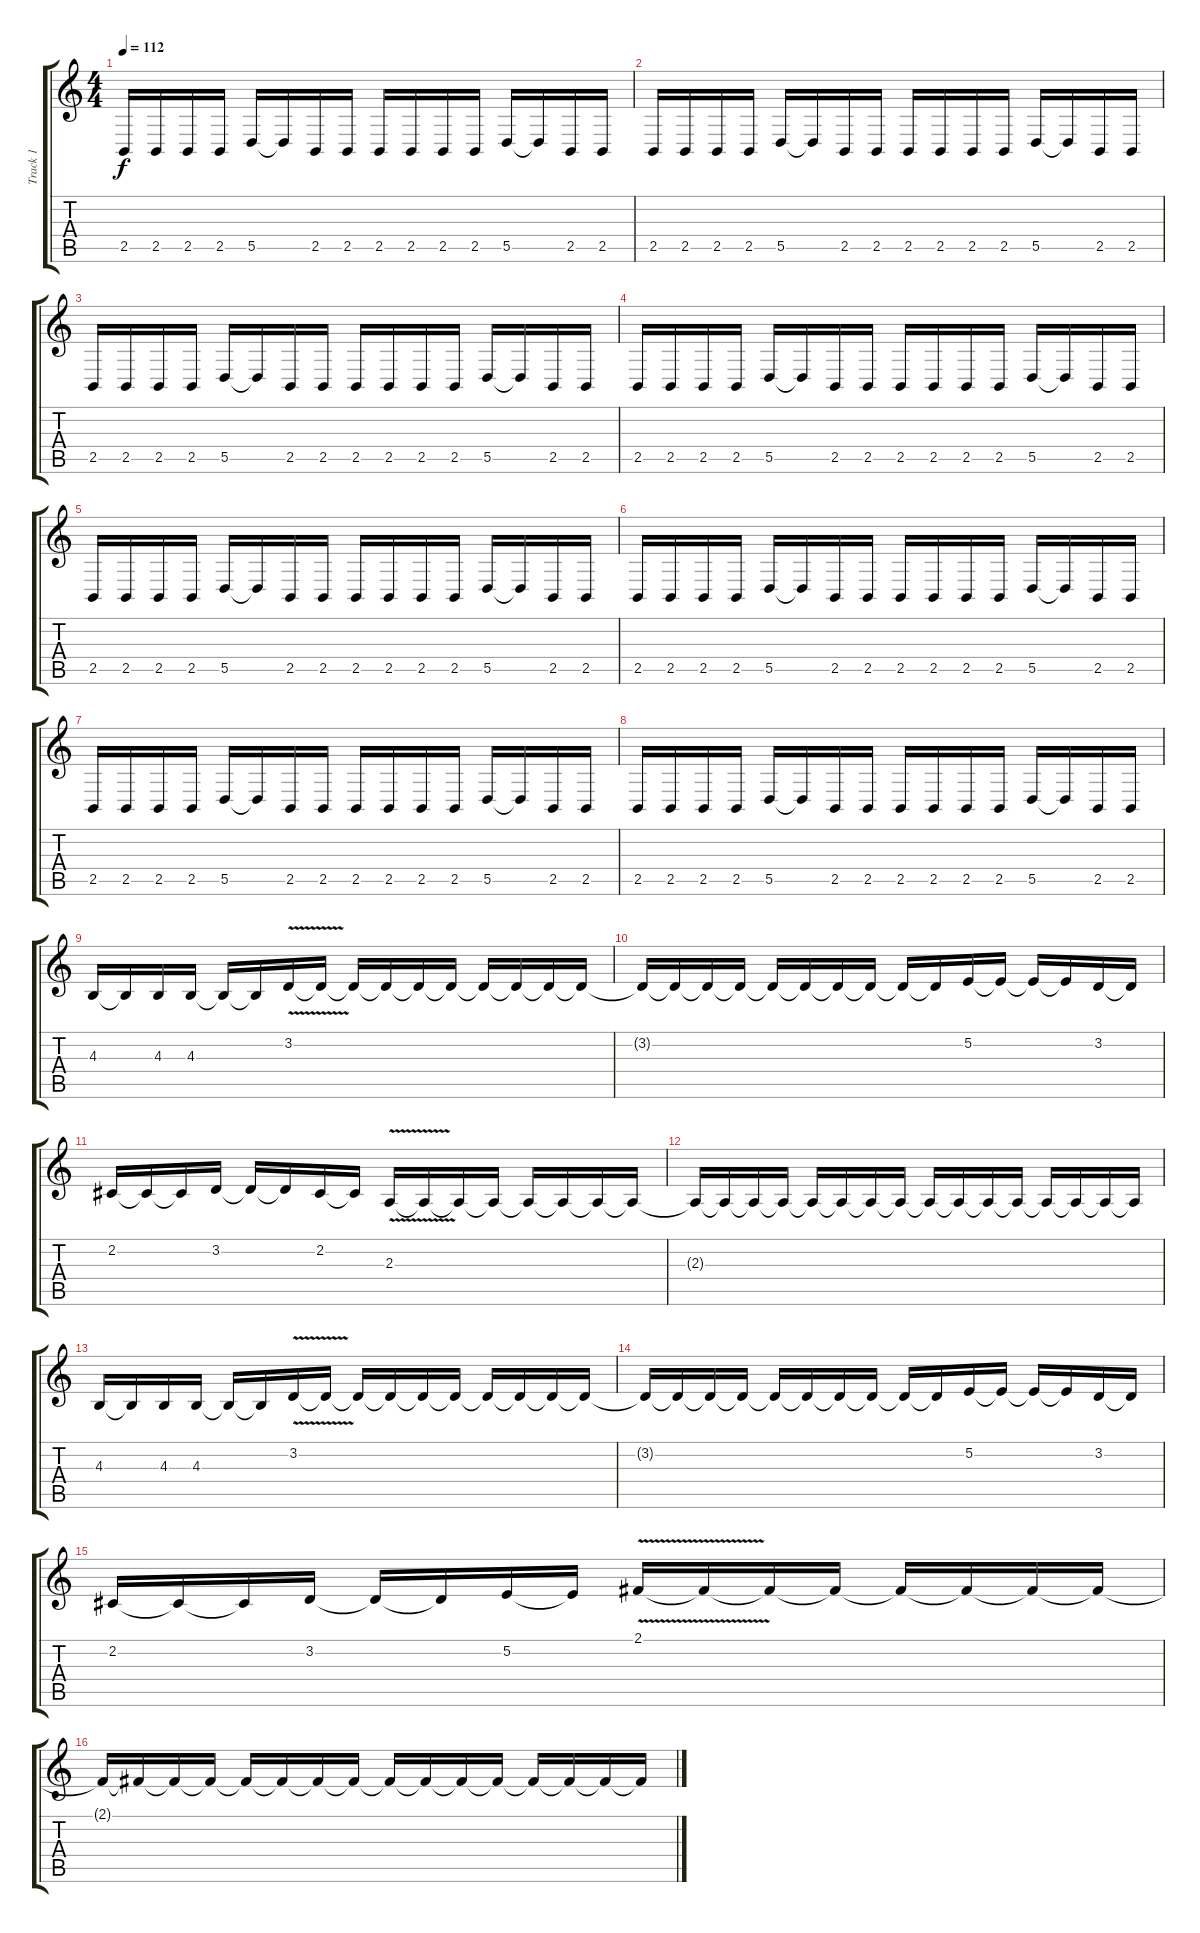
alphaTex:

\track ("Track 1" "Track 1") {instrument lead5charang}
\staff {score tabs}
\tuning (E4 B3 G3 D3 A2 E2) {hide}
\ts (4 4)
\tempo 112
\clef g2
\ks c
2.5.16{dy f} 2.5.16 2.5.16 2.5.16 5.5.16 5.5{t}.16 2.5.16 2.5.16 2.5.16 2.5.16 2.5.16 2.5.16 5.5.16 5.5{t}.16 2.5.16 2.5.16 |
2.5.16 2.5.16 2.5.16 2.5.16 5.5.16 5.5{t}.16 2.5.16 2.5.16 2.5.16 2.5.16 2.5.16 2.5.16 5.5.16 5.5{t}.16 2.5.16 2.5.16 |
2.5.16 2.5.16 2.5.16 2.5.16 5.5.16 5.5{t}.16 2.5.16 2.5.16 2.5.16 2.5.16 2.5.16 2.5.16 5.5.16 5.5{t}.16 2.5.16 2.5.16 |
2.5.16 2.5.16 2.5.16 2.5.16 5.5.16 5.5{t}.16 2.5.16 2.5.16 2.5.16 2.5.16 2.5.16 2.5.16 5.5.16 5.5{t}.16 2.5.16 2.5.16 |
2.5.16 2.5.16 2.5.16 2.5.16 5.5.16 5.5{t}.16 2.5.16 2.5.16 2.5.16 2.5.16 2.5.16 2.5.16 5.5.16 5.5{t}.16 2.5.16 2.5.16 |
2.5.16 2.5.16 2.5.16 2.5.16 5.5.16 5.5{t}.16 2.5.16 2.5.16 2.5.16 2.5.16 2.5.16 2.5.16 5.5.16 5.5{t}.16 2.5.16 2.5.16 |
2.5.16 2.5.16 2.5.16 2.5.16 5.5.16 5.5{t}.16 2.5.16 2.5.16 2.5.16 2.5.16 2.5.16 2.5.16 5.5.16 5.5{t}.16 2.5.16 2.5.16 |
2.5.16 2.5.16 2.5.16 2.5.16 5.5.16 5.5{t}.16 2.5.16 2.5.16 2.5.16 2.5.16 2.5.16 2.5.16 5.5.16 5.5{t}.16 2.5.16 2.5.16 |
4.3.16 4.3{t}.16 4.3.16 4.3.16 4.3{t}.16 4.3{t}.16 3.2{v}.16 3.2{t}.16 3.2{t}.16 3.2{t}.16 3.2{t}.16 3.2{t}.16 3.2{t}.16 3.2{t}.16 3.2{t}.16 3.2{t}.16 |
3.2{t}.16 3.2{t}.16 3.2{t}.16 3.2{t}.16 3.2{t}.16 3.2{t}.16 3.2{t}.16 3.2{t}.16 3.2{t}.16 3.2{t}.16 5.2.16 5.2{t}.16 5.2{t}.16 5.2{t}.16 3.2.16 3.2{t}.16 |
2.2.16 2.2{t}.16 2.2{t}.16 3.2.16 3.2{t}.16 3.2{t}.16 2.2.16 2.2{t}.16 2.3{v}.16 2.3{t}.16 2.3{t}.16 2.3{t}.16 2.3{t}.16 2.3{t}.16 2.3{t}.16 2.3{t}.16 |
2.3{t}.16 2.3{t}.16 2.3{t}.16 2.3{t}.16 2.3{t}.16 2.3{t}.16 2.3{t}.16 2.3{t}.16 2.3{t}.16 2.3{t}.16 2.3{t}.16 2.3{t}.16 2.3{t}.16 2.3{t}.16 2.3{t}.16 2.3{t}.16 |
4.3.16 4.3{t}.16 4.3.16 4.3.16 4.3{t}.16 4.3{t}.16 3.2{v}.16 3.2{t}.16 3.2{t}.16 3.2{t}.16 3.2{t}.16 3.2{t}.16 3.2{t}.16 3.2{t}.16 3.2{t}.16 3.2{t}.16 |
3.2{t}.16 3.2{t}.16 3.2{t}.16 3.2{t}.16 3.2{t}.16 3.2{t}.16 3.2{t}.16 3.2{t}.16 3.2{t}.16 3.2{t}.16 5.2.16 5.2{t}.16 5.2{t}.16 5.2{t}.16 3.2.16 3.2{t}.16 |
2.2.16 2.2{t}.16 2.2{t}.16 3.2.16 3.2{t}.16 3.2{t}.16 5.2.16 5.2{t}.16 2.1{v}.16 2.1{t}.16 2.1{t}.16 2.1{t}.16 2.1{t}.16 2.1{t}.16 2.1{t}.16 2.1{t}.16 |
2.1{t}.16 2.1{t}.16 2.1{t}.16 2.1{t}.16 2.1{t}.16 2.1{t}.16 2.1{t}.16 2.1{t}.16 2.1{t}.16 2.1{t}.16 2.1{t}.16 2.1{t}.16 2.1{t}.16 2.1{t}.16 2.1{t}.16 2.1{t}.16
